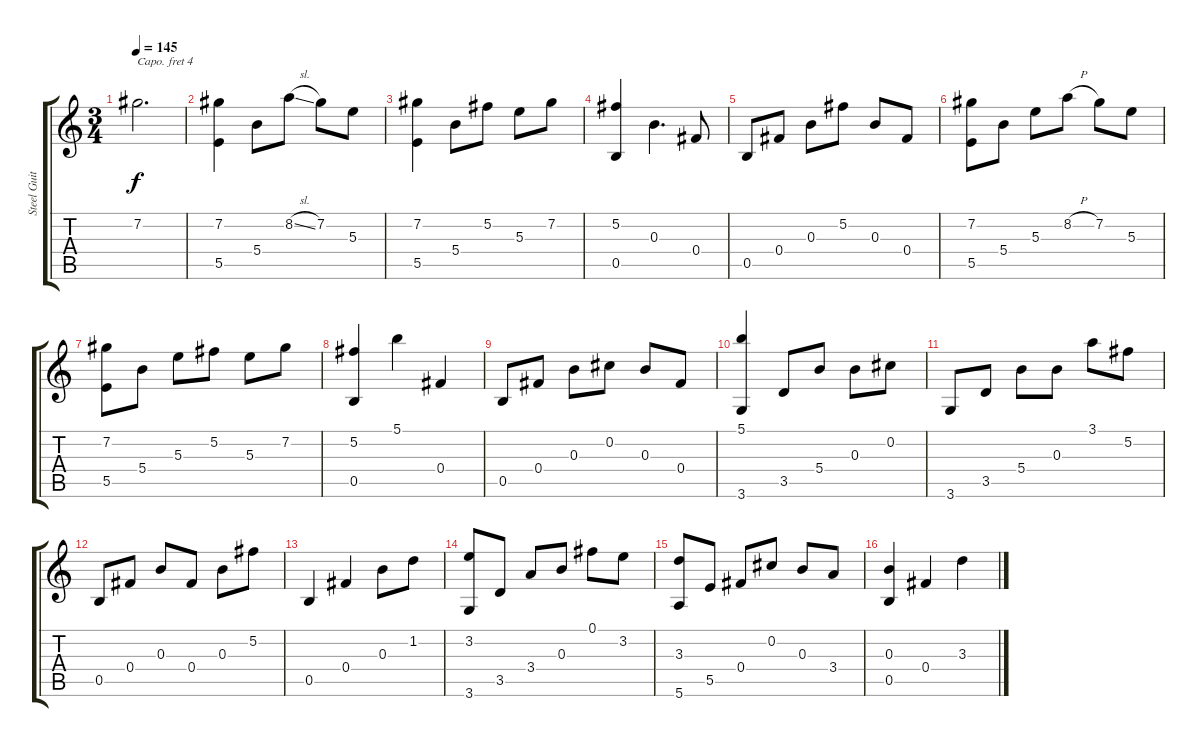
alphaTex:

\track ("Steel Guitar" "Steel Guit") {instrument acousticguitarsteel}
\staff {score tabs}
\capo 4
\tuning (D4 A3 G3 D3 G2 C2) {hide}
\ts (3 4)
\tempo 145
\clef g2
\ks c
7.2.2{d dy f} |
(7.2 5.5).4 5.4.8 8.2{sl}.8 7.2.8 5.3.8 |
(7.2 5.5).4 5.4.8 5.2.8 5.3.8 7.2.8 |
(5.2 0.5).4 0.3.4{d} 0.4.8 |
0.5.8 0.4.8 0.3.8 5.2.8 0.3.8 0.4.8 |
(7.2 5.5).8 5.4.8 5.3.8 8.2{h}.8 7.2.8 5.3.8 |
(7.2 5.5).8 5.4.8 5.3.8 5.2.8 5.3.8 7.2.8 |
(5.2 0.5).4 5.1.4 0.4.4 |
0.5.8 0.4.8 0.3.8 0.2.8 0.3.8 0.4.8 |
(5.1 3.6).4 3.5.8 5.4.8 0.3.8 0.2.8 |
3.6.8 3.5.8 5.4.8 0.3.8 3.1.8 5.2.8 |
0.5.8 0.4.8 0.3.8 0.4.8 0.3.8 5.2.8 |
0.5.4 0.4.4 0.3.8 1.2.8 |
(3.2 3.6).8 3.5.8 3.4.8 0.3.8 0.1.8 3.2.8 |
(3.3 5.6).8 5.5.8 0.4.8 0.2.8 0.3.8 3.4.8 |
(0.3 0.5).4 0.4.4 3.3.4
